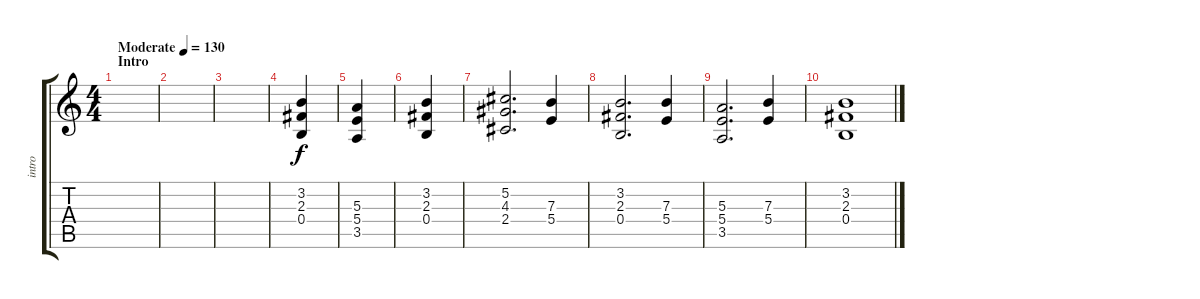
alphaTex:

\track ("intro" "intro") {instrument acousticguitarsteel}
\staff {score tabs}
\tuning (Db4 Ab3 E3 B2 Gb2 B1) {hide}
\ts (4 4)
\section ("" "Intro")
\tempo (130 "Moderate")
\clef g2
\ks c
|
|
|
(3.2 2.3 0.4).4 |
(5.3 5.4 3.5).4 |
(3.2 2.3 0.4).4 |
(5.2 4.3 2.4).2{d} (7.3 5.4).4 |
(3.2 2.3 0.4).2{d} (7.3 5.4).4 |
(5.3 5.4 3.5).2{d} (7.3 5.4).4 |
(3.2 2.3 0.4).1
